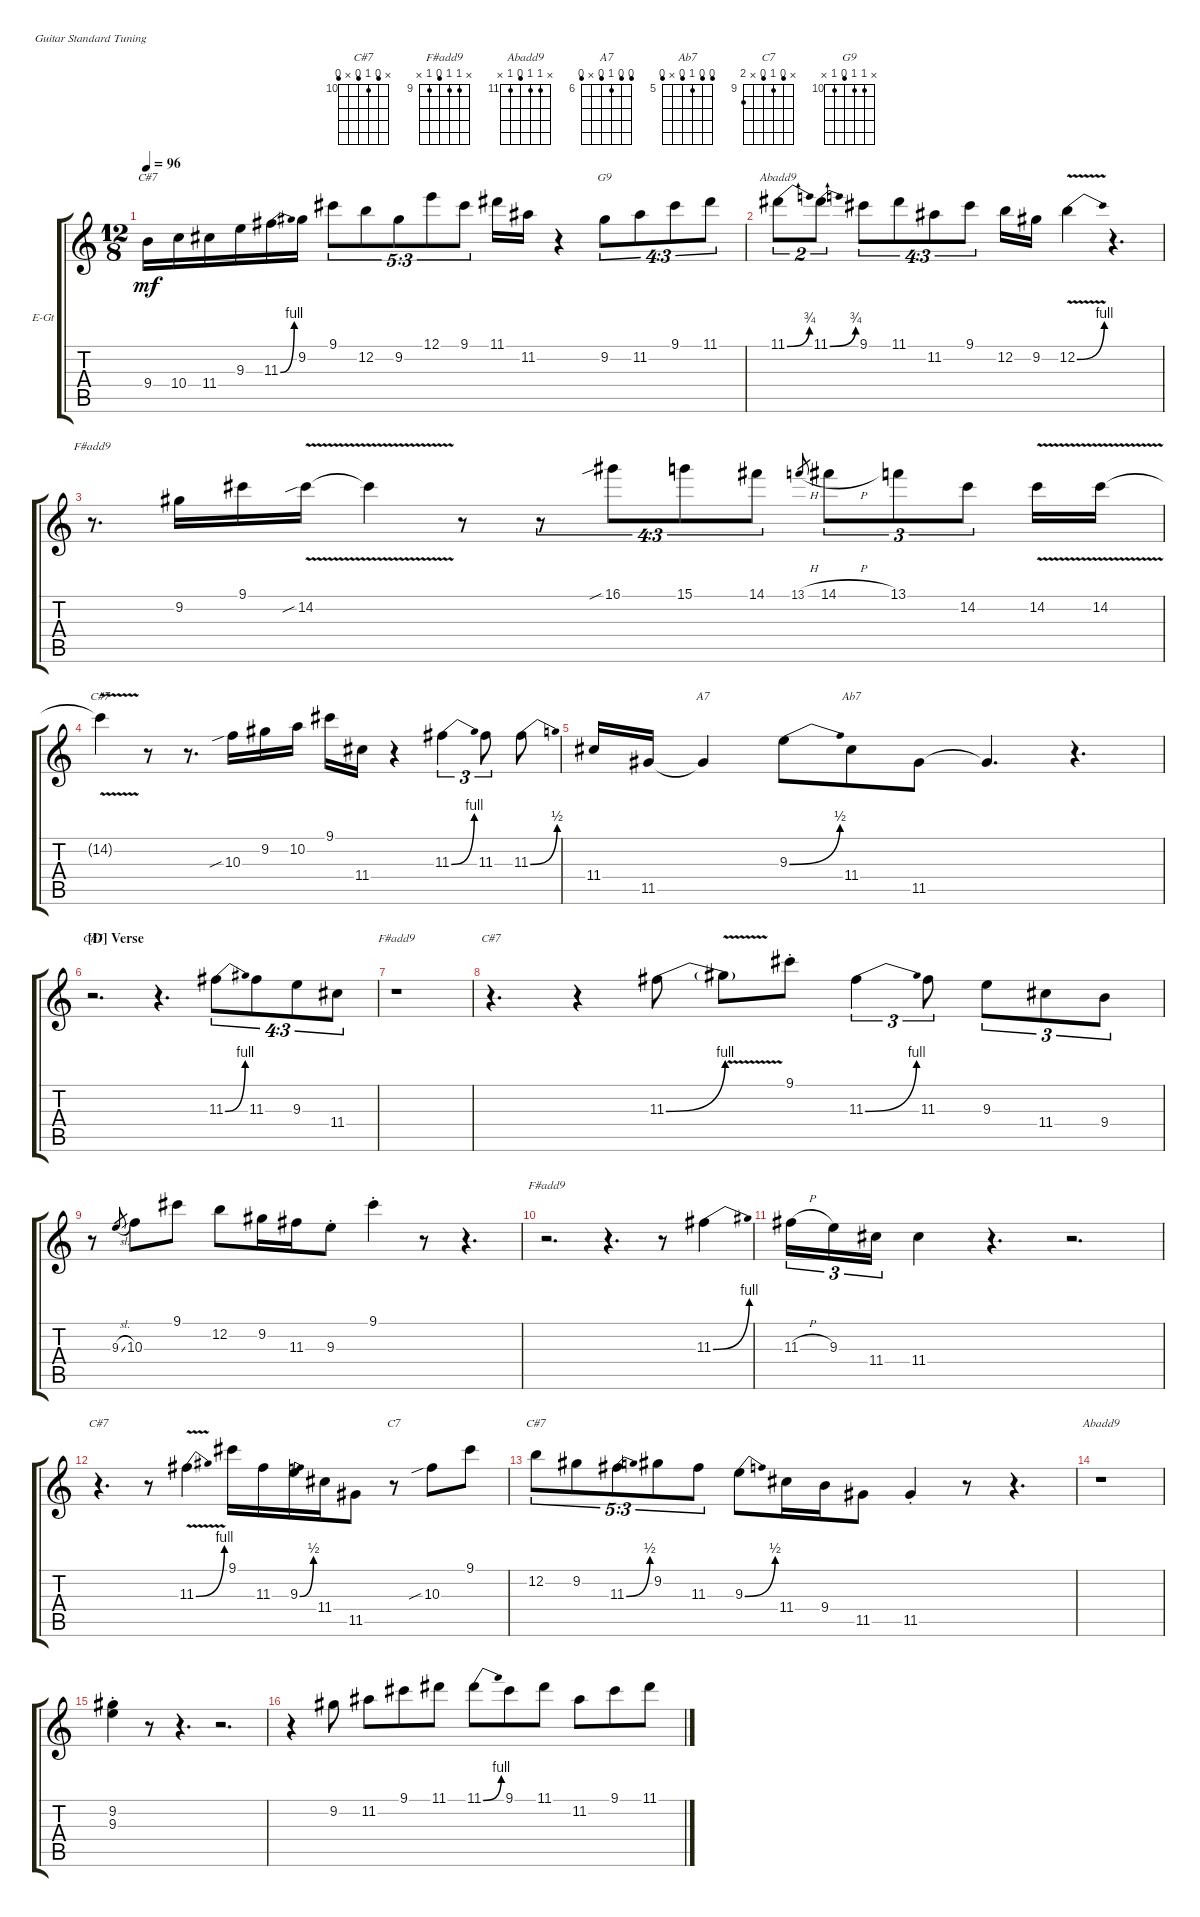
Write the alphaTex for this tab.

\bracketExtendMode groupsimilarinstruments
\firstSystemTrackNameOrientation horizontal
\otherSystemsTrackNameOrientation horizontal
\track ("(Freddie King) Overdriven Gtr" "E-Gt") {instrument acousticgrandpiano}
\staff {score tabs}
\tuning (E4 B3 G3 D3 A2 E2)
\displaytranspose 12
\chord ("C#7" x 9 10 9 x 9) {firstfret 10}
\chord ("F#add9" x 9 9 8 9 x) {firstfret 9}
\chord ("Abadd9" x 11 11 10 11 x) {firstfret 11}
\chord ("A7" 5 5 6 5 x 5) {firstfret 6}
\chord ("Ab7" 4 4 5 4 x 4) {firstfret 5}
\chord ("C7" x 8 9 8 x 10) {firstfret 9}
\chord ("G9" x 10 10 9 10 x) {firstfret 10}
\ts (12 8)
\tempo 96
\clef g2
\ks c
9.4.16{ch "C#7" dy mf} 10.4.16 11.4.16 9.3.16 11.3{be (bend 0 0 60 4)}.16 9.2.16 9.1.8{tu (5 3)} 12.2.8{tu (5 3)} 9.2.8{tu (5 3)} 12.1.8{tu (5 3)} 9.1.8{tu (5 3)} 11.1.16 11.2.16 r.4 9.2.8{tu (4 3) ch "G9"} 11.2.8{tu (4 3)} 9.1.8{tu (4 3)} 11.1.8{tu (4 3)} |
11.1{be (bend 0 0 60 3)}.8{tu (2 3) ch "Abadd9"} 11.1{be (bend 0 0 60 3)}.8{tu (2 3)} 9.1.8{tu (4 3)} 11.1.8{tu (4 3)} 11.2.8{tu (4 3)} 9.1.8{tu (4 3)} 12.2.16 9.2.16 12.2{be (bend 0 0 60 4) v}.4 r.4{d} |
r.8{d ch "F#add9"} 9.2.16 9.1.16 14.2{v sib}.16 14.2{v t}.4 r.8 r.8{tu (4 3)} 16.1{sib}.8{tu (4 3)} 15.1.8{tu (4 3)} 14.1.8{tu (4 3)} 13.1{h}.8{gr} 14.1{h}.8{tu (3 2)} 13.1.8{tu (3 2)} 14.2.8{tu (3 2)} 14.2{v}.16 14.2{v}.16 |
14.2{v t}.4{ch "C#7"} r.8 r.8{d} 10.3{sib}.16 9.2.16 10.2.16 9.1.16 11.4.16 r.4 11.3{be (bend 0 0 60 4)}.4{tu (3 2)} 11.3.8{tu (3 2)} 11.3{be (bend 0 0 60 2)}.8 |
11.4.16 11.5.16 11.5{t}.4{ch "A7"} 9.3{be (bend 0 0 60 2)}.8 11.4.8{ch "Ab7"} 11.5.8 11.5{t}.4{d} r.4{d} |
\section ("D" "Verse")
r.2{d ch "C#7"} r.4{d} 11.3{be (bend 0 0 60 4)}.8{tu (4 3)} 11.3.8{tu (4 3)} 9.3.8{tu (4 3)} 11.4.8{tu (4 3)} |
r.1{ch "F#add9"} |
r.4{d ch "C#7"} r.4 11.3{be (bend 0 0 60 4)}.8 11.3{v t}.8 9.1{st}.8 11.3{be (bend 0 0 60 4)}.4{tu (3 2)} 11.3.8{tu (3 2)} 9.3.8{tu (3 2)} 11.4.8{tu (3 2)} 9.4.8{tu (3 2)} |
r.8 9.3{sl}.8{gr} 10.3.8 9.1.8 12.2.8 9.2.16 11.3.16 9.3{st}.8 9.1{st}.4 r.8 r.4{d} |
r.2{d ch "F#add9"} r.4{d} r.8 11.3{be (bend 0 0 60 4)}.4 |
11.3{h}.16{tu (3 2)} 9.3.16{tu (3 2)} 11.4.16{tu (3 2)} 11.4.4 r.4{d} r.2{d} |
r.4{d ch "C#7"} r.8 11.3{be (bend 0 0 60 4) v}.4 9.1.16 11.3.16 9.3{be (bend 0 0 60 2)}.16 11.4.16 11.5.8 r.8{ch "C7"} 10.3{sib}.8 9.1.8 |
12.2.8{tu (5 3) ch "C#7"} 9.2.8{tu (5 3)} 11.3{be (bend 0 0 60 2)}.8{tu (5 3)} 9.2.8{tu (5 3)} 11.3.8{tu (5 3)} 9.3{be (bend 0 0 60 2)}.8 11.4.16 9.4.16 11.5.8 11.5{st}.4 r.8 r.4{d} |
r.1{ch "Abadd9"} |
(9.2{st} 9.3{st}).4 r.8 r.4{d} r.2{d} |
r.4 9.2.8 11.2.8 9.1.8 11.1.8 11.1{be (bend 0 0 60 4)}.8 9.1.8 11.1.8 11.2.8 9.1.8 11.1.8
